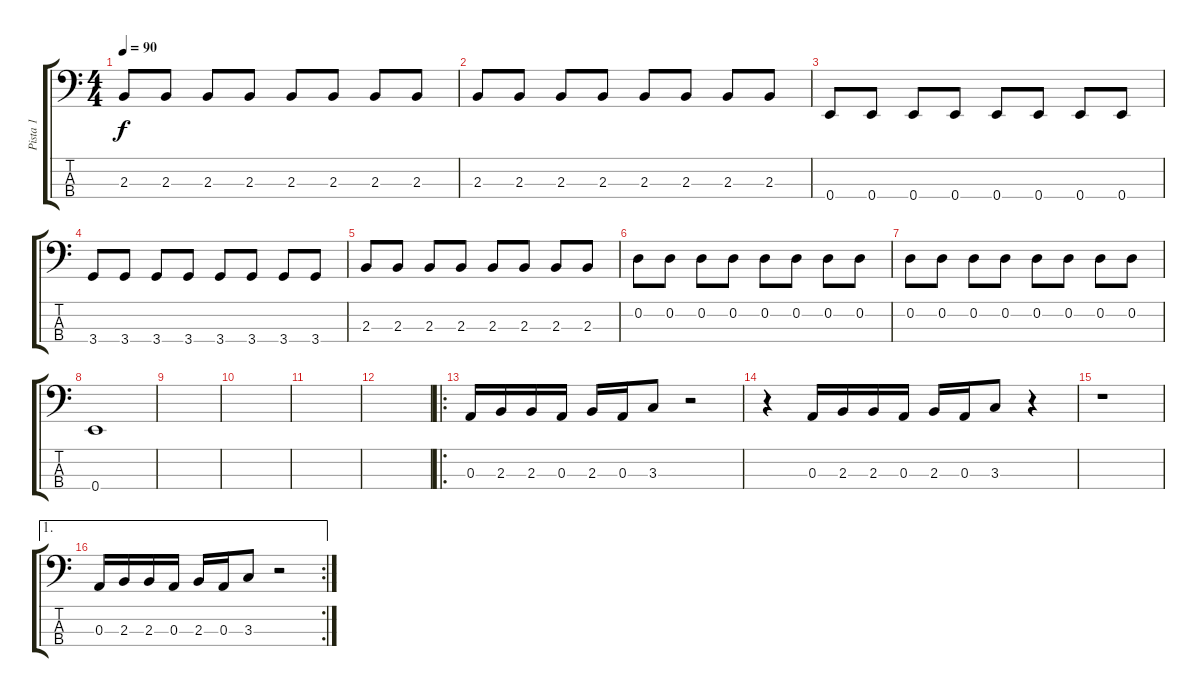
\track ("Pista 1" "Pista 1") {instrument electricbassfinger}
\staff {score tabs}
\tuning (G2 D2 A1 E1) {hide}
\ts (4 4)
\tempo 90
\clef f4
\ks c
2.3.8{dy f} 2.3.8 2.3.8 2.3.8 2.3.8 2.3.8 2.3.8 2.3.8 |
2.3.8 2.3.8 2.3.8 2.3.8 2.3.8 2.3.8 2.3.8 2.3.8 |
0.4.8 0.4.8 0.4.8 0.4.8 0.4.8 0.4.8 0.4.8 0.4.8 |
3.4.8 3.4.8 3.4.8 3.4.8 3.4.8 3.4.8 3.4.8 3.4.8 |
2.3.8 2.3.8 2.3.8 2.3.8 2.3.8 2.3.8 2.3.8 2.3.8 |
0.2.8 0.2.8 0.2.8 0.2.8 0.2.8 0.2.8 0.2.8 0.2.8 |
0.2.8 0.2.8 0.2.8 0.2.8 0.2.8 0.2.8 0.2.8 0.2.8 |
0.4.1 |
|
|
|
|
\ro
0.3.16 2.3.16 2.3.16 0.3.16 2.3.16 0.3.16 3.3.8 r.2 |
r.4 0.3.16 2.3.16 2.3.16 0.3.16 2.3.16 0.3.16 3.3.8 r.4 |
r.1 |
\ae 1
\rc 2
0.3.16 2.3.16 2.3.16 0.3.16 2.3.16 0.3.16 3.3.8 r.2
